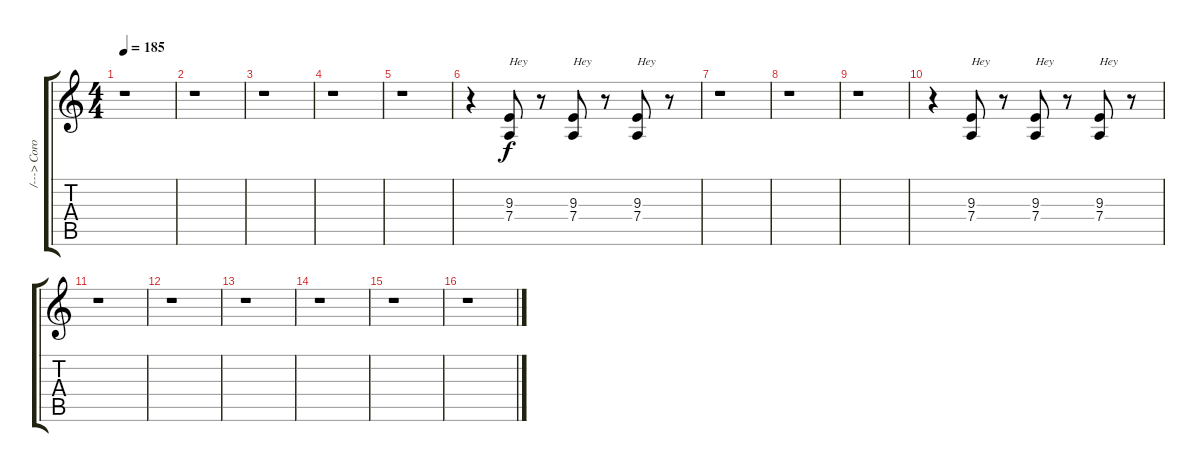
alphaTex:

\track ("/---> Coros <---/" "/---> Coro") {instrument lead2sawtooth}
\staff {score tabs}
\tuning (E4 B3 G3 D3 A2 E2) {hide}
\ts (4 4)
\tempo 185
\clef g2
\ks c
r.1{dy f} |
r.1 |
r.1 |
r.1 |
r.1 |
r.4 (9.3 7.4).8{txt "Hey"} r.8 (9.3 7.4).8{txt "Hey"} r.8 (9.3 7.4).8{txt "Hey"} r.8 |
r.1 |
r.1 |
r.1 |
r.4 (9.3 7.4).8{txt "Hey"} r.8 (9.3 7.4).8{txt "Hey"} r.8 (9.3 7.4).8{txt "Hey"} r.8 |
r.1 |
r.1 |
r.1 |
r.1 |
r.1 |
r.1
